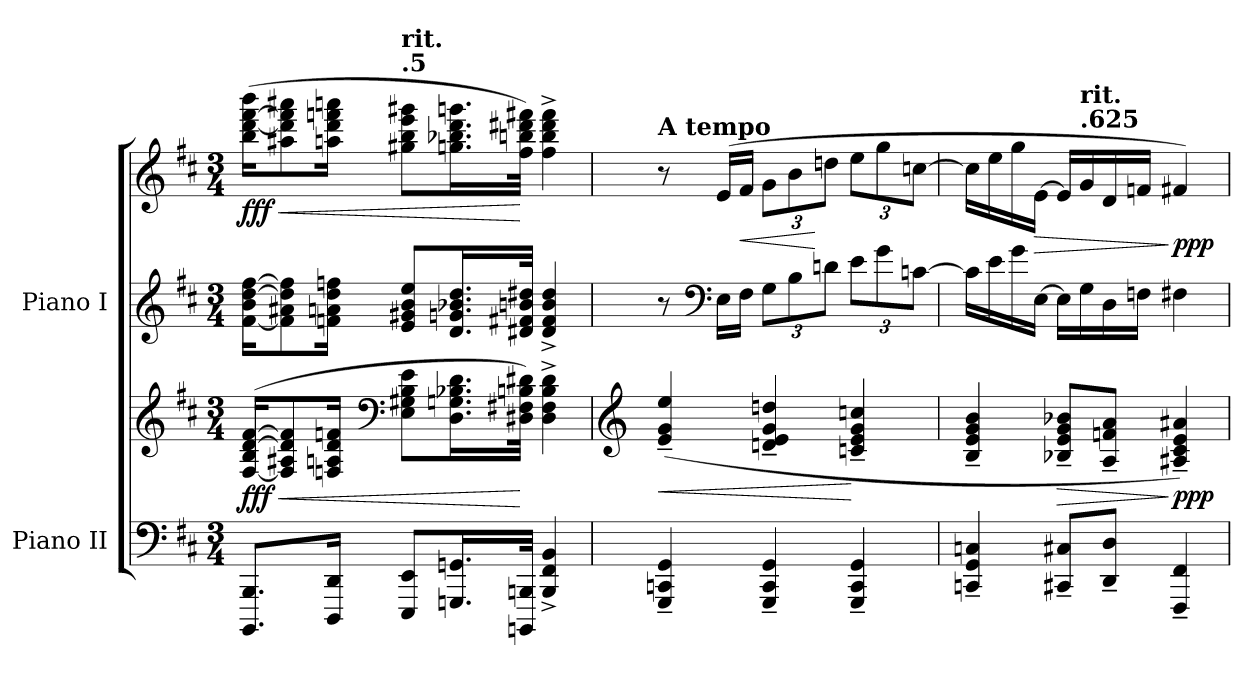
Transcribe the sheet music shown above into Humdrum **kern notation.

**kern	**kern	**dynam	**kern	**kern	**dynam
*part2	*part2	*part2	*part1	*part1	*part1
*staff4	*staff3	*staff3/4	*staff2	*staff1	*staff1/2
*I"Piano II	*	*	*I"Piano I	*	*
*I'Pno	*	*	*I'Pno	*	*
*clefF4	*clefG2	*	*clefG2	*clefG2	*
*k[f#c#]	*k[f#c#]	*	*k[f#c#]	*k[f#c#]	*
*D:	*D:	*	*D:	*D:	*
*M3/4	*M3/4	*	*M3/4	*M3/4	*
*MM32	*MM32	*	*MM32	*MM32	*
=1	=1	=1	=1	=1	=1
!	!	!LO:HP:b	!	!	!LO:HP:b
!	!	!LO:DY:n=1:b	!	!	!LO:DY:n=1:b
8.BBBB/ 8.BBB/L	(>[16F#/ 16B/ [16d/ [16f#/KL	< fff	[16f#\ 16b\ [16dd\ [16ff#\KL	(>16bb\ [16ddd\ [16fff#\ 16bbb\KL	< fff
.	8F#/] 8A#X/ 8d/] 8f#/]	.	8f#\] 8a#X\ 8dd\] 8ff#\]	8aa#X\ 8ddd\] 8fff#\] 8aaa#X\	.
16DDD/ 16DD/Jk	16Fn/ 16An/ 16d/ 16fn/Jk	.	16fn\ 16an\ 16dd\ 16ffn\Jk	16aan\ 16ddd\ 16fffn\ 16aaan\Jk	.
*	*clefF4	*	*	*	*
*	*	*	*	*MM31	*
!	!	!	!	!LO:TX:a:B:t=.5	!
!	!	!	!	!LO:TX:a:B:t=rit.	!
8EEE/ 8EE/L	8E\ 8G#X\ 8B\ 8e\L	.	8e/ 8g#X/ 8b/ 8ee/L	8gg#X\ 8bb\ 8eee\ 8ggg#X\L	.
16.GGGni/ 16.GGni/L	16.D\ 16.Gn\ 16.B-X\ 16.d\L	.	16.d/ 16.gn/ 16.b-X/ 16.dd/L	16.ggn\ 16.bb-X\ 16.ddd\ 16.gggn\L	.
32BBBBni/ 32BBBni/JJk	32D#X\ 32F#X\ 32Bn\ 32d#X\JJk)	[	32d#X/ 32f#X/ 32bn/ 32dd#X/JJk	32ff#\ 32bbn\ 32ddd#X\ 32fff#X\JJk)	[
!	!	!LO:DY:n=2:b	!	!	!LO:DY:n=2:b
4BBB/^ 4FF#i/^ 4BB/^	4D#\^ 4F#\^ 4B\^ 4d#\^	other-dynamics	4d#/^ 4f#/^ 4b/^ 4dd#/^	4ff#\^ 4bb\^ 4ddd#\^ 4fff#\^	other-dynamics
=2	=2	=2	=2	=2	=2
*	*clefG2	*	*	*	*
*	*	*	*	*MM32	*
!	!	!	!	!LO:TX:a:B:t=A tempo	!
!	!	!LO:HP:b	!	!	!
!	!	!LO:DY:n=1:b	!	!	!
!	!	!LO:DY:n=2:b	!	!	!
4GGG/~ 4CCn/~ 4GG/~	(>4e/~ 4g/~ 4ee/~	< ppp other-dynamics	8r	8r	.
*	*	*	*clefF4	*	*
!	!	!	!	!	!LO:DY:b
!	!	!	!	!	!LO:DY:n=1:b
.	.	.	16E\LL	(>16e/LL	ppp other-dynamics
!	!	!	!	!	!LO:HP:b
.	.	.	16F#i\JJ	16f#i/JJ	<
*	*	*	*Xbrackettup	*Xbrackettup	*
4GGG/~ 4CC/~ 4GG/~	4dni/~ 4e/~ 4g/~ 4ddni/~	.	12G\L	12g\L	.
.	.	.	12B\	12b\	.
.	.	.	12dni\J	12ddni\J	[
4GGG/~ 4CC/~ 4GG/~	4cn/~ 4e/~ 4g/~ 4ccn/~	[	12e\L	12ee\L	.
.	.	.	12g\	12gg\	.
.	.	.	[12cn\J	[12ccn\J	.
!!LO:LB:g=z
=3	=3	=3	=3	=3	=3
4CCn/~ 4GG/~ 4Cn/~	4B/~ 4e/~ 4g/~ 4b/~	.	16c\LL]	16cc\LL]	.
.	.	.	16e\	16ee\	.
.	.	.	16g\	16gg\	.
!	!	!	!	!	!LO:HP:b
.	.	.	[16E\JJ	[16e\JJ	>
!	!	!LO:HP:b	!	!	!
8CC#X/~ 8C#X/~L	8B-X/~ 8e/~ 8g/~ 8b-X/~L	>	16E\LL]	16e/LL]	.
*	*	*	*	*MM23	*
!	!	!	!	!LO:TX:a:B:t=.625	!
!	!	!	!	!LO:TX:a:B:t=rit.	!
.	.	.	16G\	16g/	.
8DD/~ 8D/~J	8A/~ 8fn/~ 8a/~J	.	16D\	16d/	.
.	.	.	16Fn\JJ	16fn/JJ	.
!	!	!LO:DY:n=1:b	!	!	!LO:DY:n=1:b
4FFF#i/~ 4FF#i/~	4A#X/~ 4c#i/~ 4e/~ 4a#X/~)	] ppp	4F#X\	4f#X/)	] ppp
=	=	=	=	=	=
*-	*-	*-	*-	*-	*-
